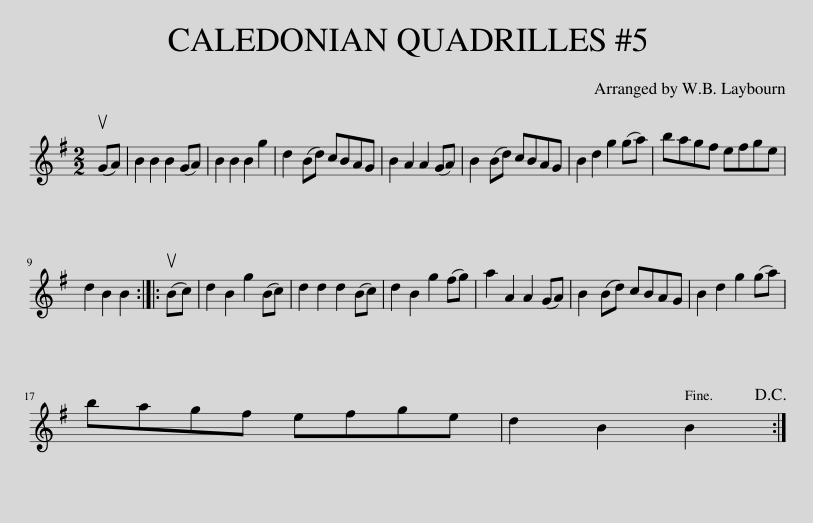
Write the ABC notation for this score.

X:1
L:1/8
M:2/2
I:linebreak $
K:G
V:1 treble
V:1
 (uGA) | B2 B2 B2 (GA) | B2 B2 B2 g2 | d2 (Bd) cBAG | B2 A2 A2 (GA) | %5
 B2 (Bd) cBAG | B2 d2 g2 (ga) | bagf efge |$ d2 B2 B2 :: (uBc) | %10
 d2 B2 g2 (Bc) | d2 d2 d2 (Bc) | d2 B2 g2 (fg) | a2 A2 A2 (GA) | B2 (Bd) cBAG | %15
 B2 d2 g2 (ga) |$ bagf efge | d2 B2 B2!D.C.! :| %18
